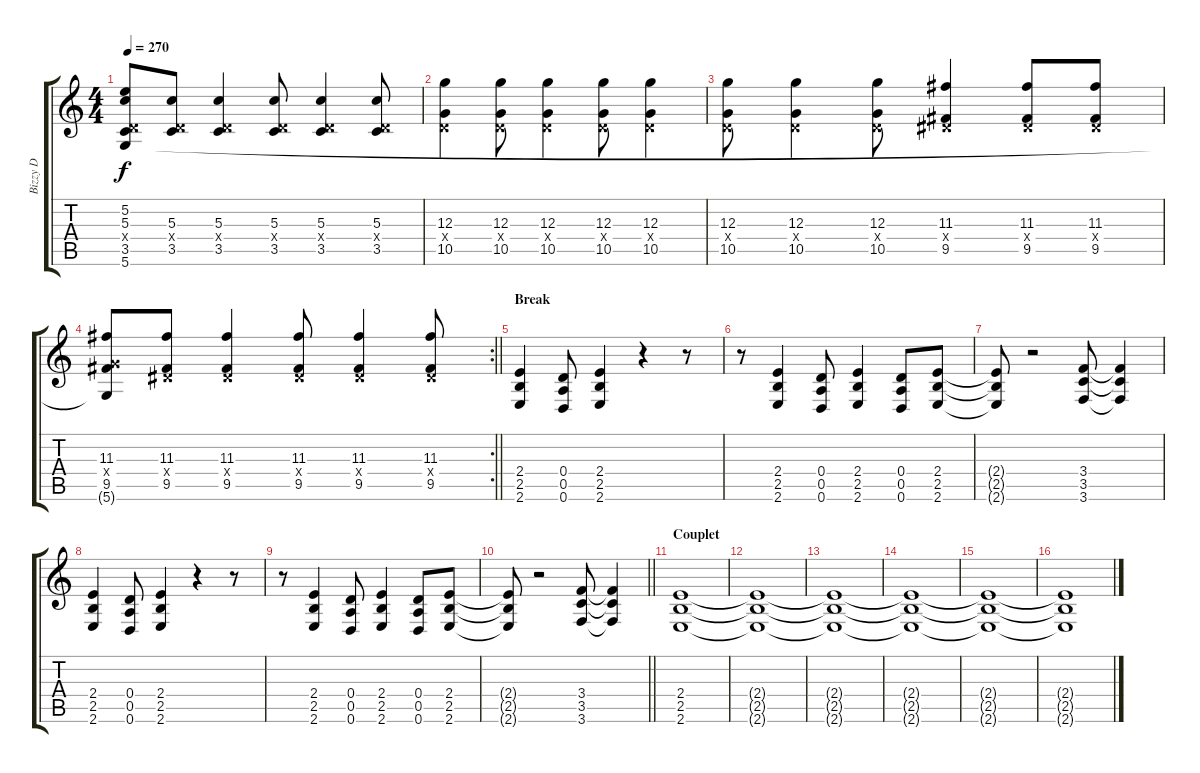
\track ("Bizzy D" "Bizzy D") {instrument distortionguitar}
\staff {score tabs}
\tuning (E4 B3 G3 D3 A2 D2) {hide}
\ts (4 4)
\tempo 270
\clef g2
\ks c
(5.2 5.3 0.4{x} 3.5 5.6{t}).8{dy f} (5.3 0.4{x} 3.5).8 (5.3 0.4{x} 3.5).4 (5.3 0.4{x} 3.5).8 (5.3 0.4{x} 3.5).4 (5.3 0.4{x} 3.5).8 |
(12.3 0.4{x} 10.5).4 (12.3 0.4{x} 10.5).8 (12.3 0.4{x} 10.5).4 (12.3 0.4{x} 10.5).8 (12.3 0.4{x} 10.5).4 |
(12.3 0.4{x} 10.5).8 (12.3 0.4{x} 10.5).4 (12.3 0.4{x} 10.5).8 (11.3 1.4{x} 9.5).4 (11.3 1.4{x} 9.5).8 (11.3 1.4{x} 9.5).8 |
\rc 2
\barLineRight lightlight
(11.3 5.4{x} 9.5 5.6{t}).8 (11.3 1.4{x} 9.5).8 (11.3 1.4{x} 9.5).4 (11.3 1.4{x} 9.5).8 (11.3 1.4{x} 9.5).4 (11.3 1.4{x} 9.5).8 |
\section ("" "Break")
(2.4 2.5 2.6).4 (0.4 0.5 0.6).8 (2.4 2.5 2.6).4 r.4 r.8 |
r.8 (2.4 2.5 2.6).4 (0.4 0.5 0.6).8 (2.4 2.5 2.6).4 (0.4 0.5 0.6).8 (2.4 2.5 2.6).8 |
(2.4{t} 2.5{t} 2.6{t}).8 r.2 (3.4 3.5 3.6).8 (3.4{t} 3.5{t} 3.6{t}).4 |
(2.4 2.5 2.6).4 (0.4 0.5 0.6).8 (2.4 2.5 2.6).4 r.4 r.8 |
r.8 (2.4 2.5 2.6).4 (0.4 0.5 0.6).8 (2.4 2.5 2.6).4 (0.4 0.5 0.6).8 (2.4 2.5 2.6).8 |
\barLineRight lightlight
(2.4{t} 2.5{t} 2.6{t}).8 r.2 (3.4 3.5 3.6).8 (3.4{t} 3.5{t} 3.6{t}).4 |
\section ("" "Couplet")
(2.4 2.5 2.6).1 |
(2.4{t} 2.5{t} 2.6{t}).1 |
(2.4{t} 2.5{t} 2.6{t}).1 |
(2.4{t} 2.5{t} 2.6{t}).1 |
(2.4{t} 2.5{t} 2.6{t}).1 |
(2.4{t} 2.5{t} 2.6{t}).1
